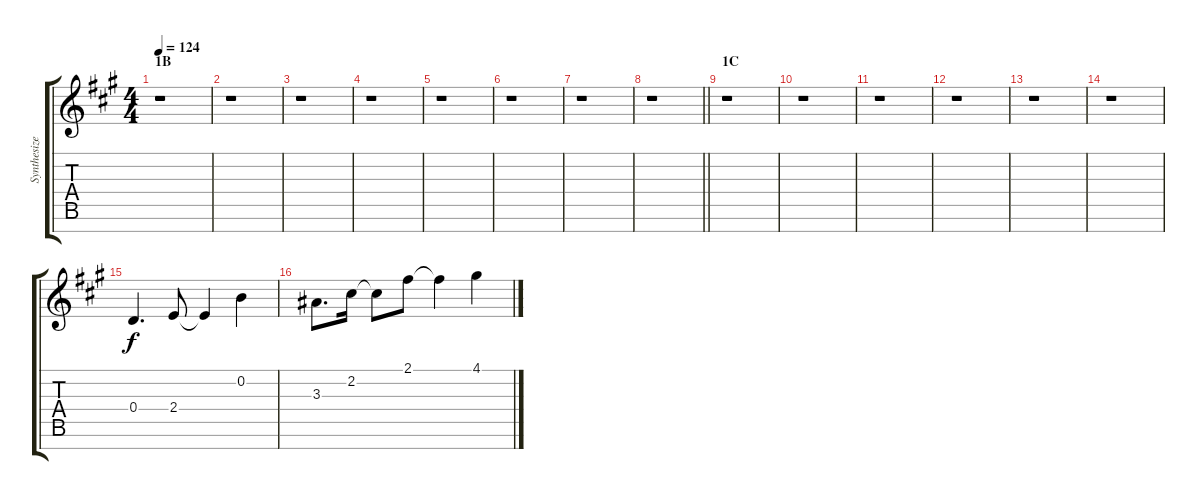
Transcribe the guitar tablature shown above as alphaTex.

\track ("Synthesizer" "Synthesize") {instrument lead2sawtooth}
\staff {score tabs}
\tuning (E5 B4 G4 D4 A3 E3 B2) {hide}
\ts (4 4)
\section ("" "1B")
\tempo 124
\clef g2
\ks a
r.1{dy f} |
r.1 |
r.1 |
r.1 |
r.1 |
r.1 |
r.1 |
\barLineRight lightlight
r.1 |
\section ("" "1C")
r.1 |
r.1 |
r.1 |
r.1 |
r.1 |
r.1 |
0.4.4{d} 2.4.8 2.4{t}.4 0.2.4 |
3.3.8{d} 2.2.16 2.2{t}.8 2.1.8 2.1{t}.4 4.1.4
